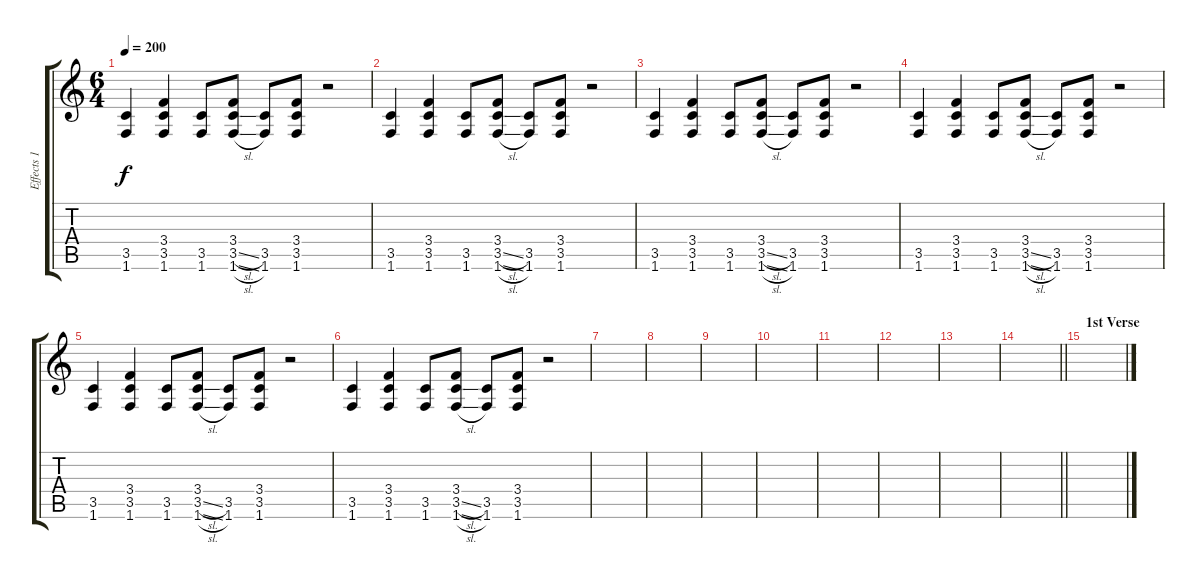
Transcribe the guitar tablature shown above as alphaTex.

\track ("Effects 1" "Effects 1") {instrument distortionguitar}
\staff {score tabs}
\tuning (E4 B3 G3 D3 A2 E2) {hide}
\ts (6 4)
\tempo 200
\clef g2
\ks c
(3.5 1.6).4{dy f volume 6 balance 0} (3.4 3.5 1.6).4{volume 8} (3.5 1.6).8{balance 8} (3.4 3.5{sl} 1.6{sl}).8 (3.5 1.6).8{balance 16} (3.4 3.5 1.6).8 r.2 |
(3.5 1.6).4{volume 6 balance 0} (3.4 3.5 1.6).4{volume 8} (3.5 1.6).8{balance 8} (3.4 3.5{sl} 1.6{sl}).8 (3.5 1.6).8{balance 16} (3.4 3.5 1.6).8 r.2 |
(3.5 1.6).4{volume 6 balance 0} (3.4 3.5 1.6).4{volume 8} (3.5 1.6).8{balance 8} (3.4 3.5{sl} 1.6{sl}).8 (3.5 1.6).8{balance 16} (3.4 3.5 1.6).8 r.2 |
(3.5 1.6).4{volume 6 balance 0} (3.4 3.5 1.6).4{volume 8} (3.5 1.6).8{balance 8} (3.4 3.5{sl} 1.6{sl}).8 (3.5 1.6).8{balance 16} (3.4 3.5 1.6).8 r.2 |
(3.5 1.6).4{volume 6 balance 0} (3.4 3.5 1.6).4{volume 8} (3.5 1.6).8{balance 8} (3.4 3.5{sl} 1.6{sl}).8 (3.5 1.6).8{balance 16} (3.4 3.5 1.6).8 r.2 |
(3.5 1.6).4{volume 6 balance 0} (3.4 3.5 1.6).4{volume 8} (3.5 1.6).8{balance 8} (3.4 3.5{sl} 1.6{sl}).8 (3.5 1.6).8{balance 16} (3.4 3.5 1.6).8 r.2 |
|
|
|
|
|
|
|
\barLineRight lightlight
|
\section ("" "1st Verse")
